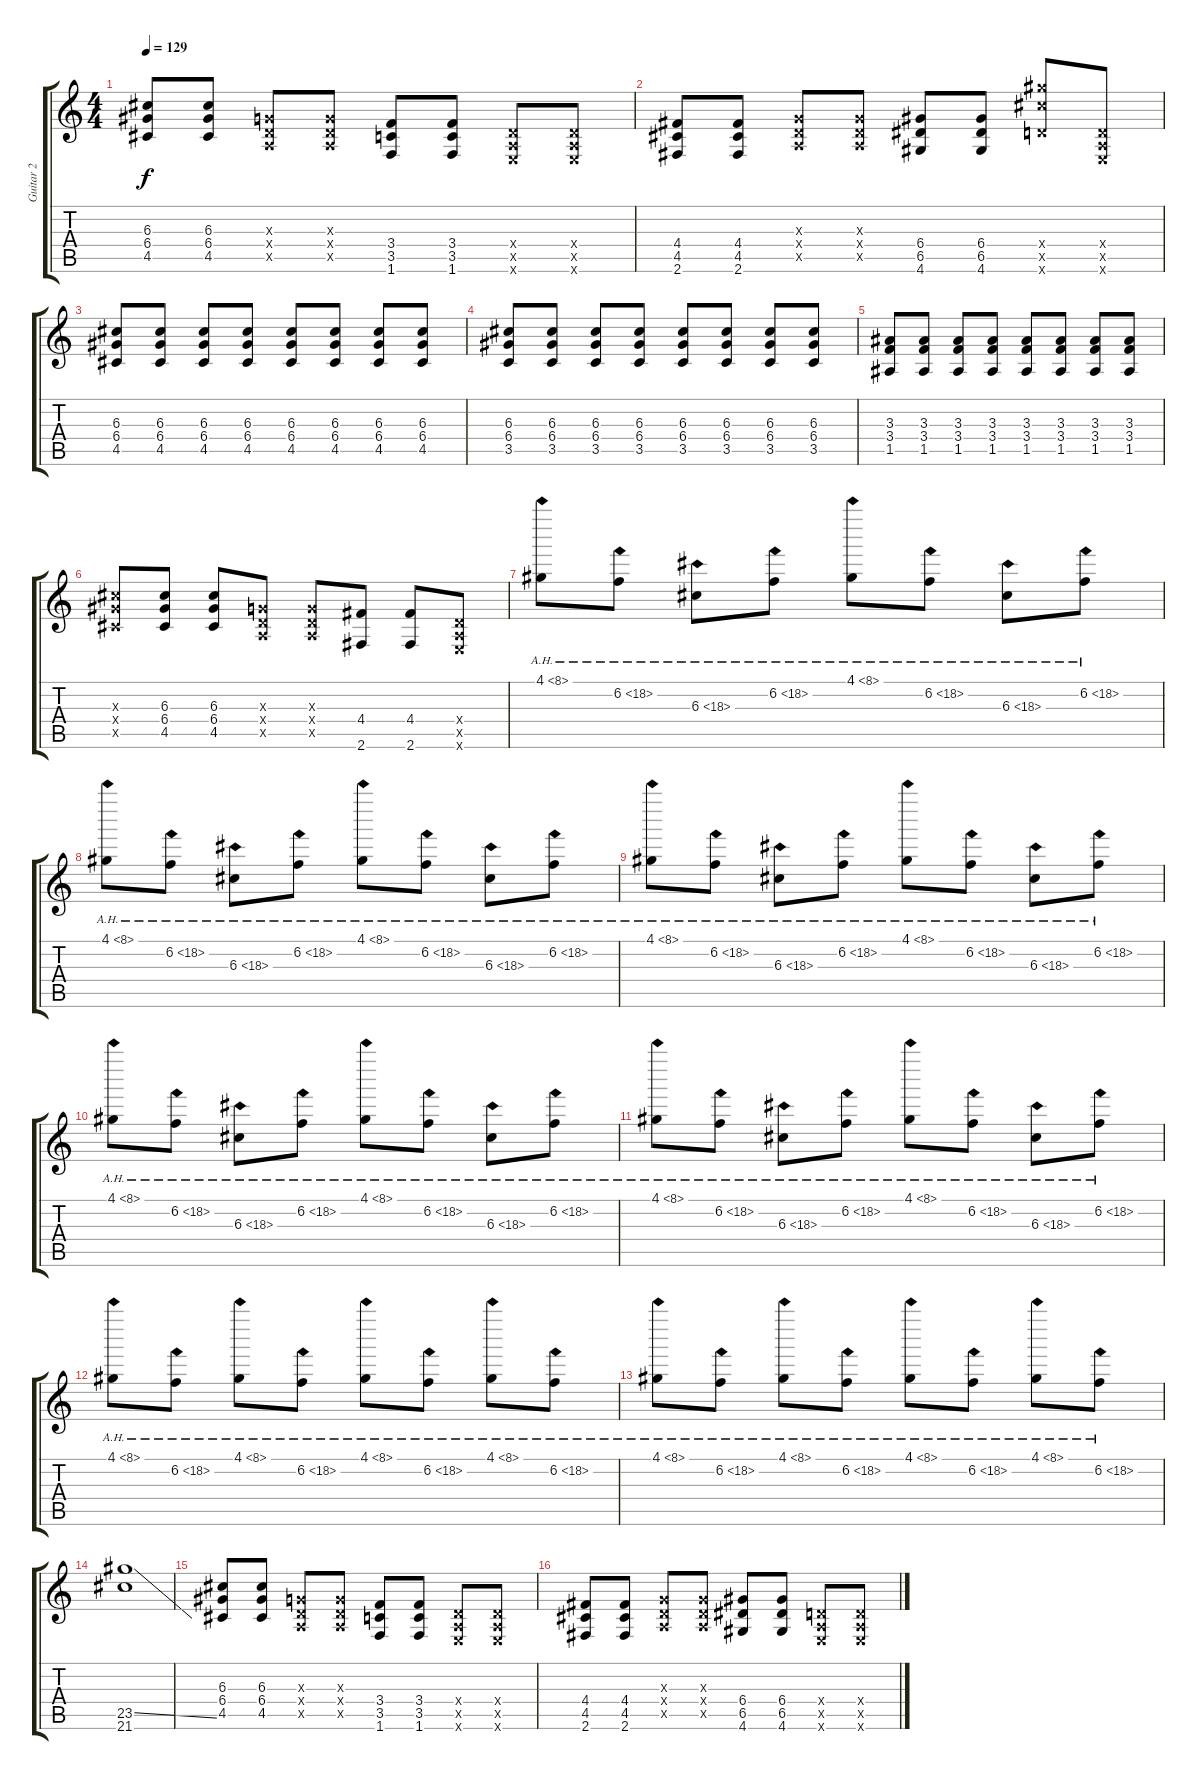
\track ("Guitar 2" "Guitar 2") {instrument distortionguitar}
\staff {score tabs}
\tuning (E4 B3 G3 D3 A2 E2) {hide}
\ts (4 4)
\tempo 129
\clef g2
\ks c
(6.3 6.4 4.5).8{dy f} (6.3 6.4 4.5).8 (0.3{x} 0.4{x} 0.5{x}).8 (0.3{x} 0.4{x} 0.5{x}).8 (3.4 3.5 1.6).8 (3.4 3.5 1.6).8 (0.4{x} 0.5{x} 0.6{x}).8 (0.4{x} 0.5{x} 0.6{x}).8 |
(4.4 4.5 2.6).8 (4.4 4.5 2.6).8 (0.3{x} 0.4{x} 0.5{x}).8 (0.3{x} 0.4{x} 0.5{x}).8 (6.4 6.5 4.6).8 (6.4 6.5 4.6).8 (0.4{x} 23.5{x} 21.6{x}).8 (0.4{x} 0.5{x} 0.6{x}).8 |
(6.3 6.4 4.5).8 (6.3 6.4 4.5).8 (6.3 6.4 4.5).8 (6.3 6.4 4.5).8 (6.3 6.4 4.5).8 (6.3 6.4 4.5).8 (6.3 6.4 4.5).8 (6.3 6.4 4.5).8 |
(6.3 6.4 3.5).8 (6.3 6.4 3.5).8 (6.3 6.4 3.5).8 (6.3 6.4 3.5).8 (6.3 6.4 3.5).8 (6.3 6.4 3.5).8 (6.3 6.4 3.5).8 (6.3 6.4 3.5).8 |
(3.3 3.4 1.5).8 (3.3 3.4 1.5).8 (3.3 3.4 1.5).8 (3.3 3.4 1.5).8 (3.3 3.4 1.5).8 (3.3 3.4 1.5).8 (3.3 3.4 1.5).8 (3.3 3.4 1.5).8 |
(6.3{x} 6.4{x} 4.5{x}).8 (6.3 6.4 4.5).8 (6.3 6.4 4.5).8 (0.3{x} 0.4{x} 0.5{x}).8 (0.3{x} 0.4{x} 0.5{x}).8 (4.4 2.6).8 (4.4 2.6).8 (0.4{x} 0.5{x} 0.6{x}).8 |
4.1{ah 4}.8{volume 5} 6.2{ah 12}.8 6.3{ah 12}.8 6.2{ah 12}.8 4.1{ah 4}.8 6.2{ah 12}.8 6.3{ah 12}.8 6.2{ah 12}.8 |
4.1{ah 4}.8{volume 5} 6.2{ah 12}.8 6.3{ah 12}.8 6.2{ah 12}.8 4.1{ah 4}.8 6.2{ah 12}.8 6.3{ah 12}.8 6.2{ah 12}.8 |
4.1{ah 4}.8{volume 5} 6.2{ah 12}.8 6.3{ah 12}.8 6.2{ah 12}.8 4.1{ah 4}.8 6.2{ah 12}.8 6.3{ah 12}.8 6.2{ah 12}.8 |
4.1{ah 4}.8{volume 5} 6.2{ah 12}.8 6.3{ah 12}.8 6.2{ah 12}.8 4.1{ah 4}.8 6.2{ah 12}.8 6.3{ah 12}.8 6.2{ah 12}.8 |
4.1{ah 4}.8{volume 5} 6.2{ah 12}.8 6.3{ah 12}.8 6.2{ah 12}.8 4.1{ah 4}.8 6.2{ah 12}.8 6.3{ah 12}.8 6.2{ah 12}.8 |
4.1{ah 4}.8 6.2{ah 12}.8 4.1{ah 4}.8 6.2{ah 12}.8 4.1{ah 4}.8 6.2{ah 12}.8 4.1{ah 4}.8 6.2{ah 12}.8 |
4.1{ah 4}.8 6.2{ah 12}.8 4.1{ah 4}.8 6.2{ah 12}.8 4.1{ah 4}.8 6.2{ah 12}.8 4.1{ah 4}.8 6.2{ah 12}.8 |
(23.5{ss} 21.6).1{volume 13} |
(6.3 6.4 4.5).8 (6.3 6.4 4.5).8 (0.3{x} 0.4{x} 0.5{x}).8 (0.3{x} 0.4{x} 0.5{x}).8 (3.4 3.5 1.6).8 (3.4 3.5 1.6).8 (0.4{x} 0.5{x} 0.6{x}).8 (0.4{x} 0.5{x} 0.6{x}).8 |
(4.4 4.5 2.6).8 (4.4 4.5 2.6).8 (0.3{x} 0.4{x} 0.5{x}).8 (0.3{x} 0.4{x} 0.5{x}).8 (6.4 6.5 4.6).8 (6.4 6.5 4.6).8 (0.4{x} 0.5{x} 0.6{x}).8 (0.4{x} 0.5{x} 0.6{x}).8
